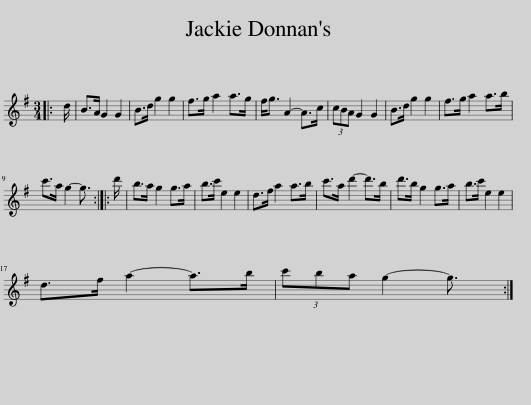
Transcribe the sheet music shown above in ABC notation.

X:1
L:1/8
M:3/4
I:linebreak $
K:G
V:1 treble
V:1
|: d/ | B>A G2 G2 | B>d g2 g2 | f>g a2 a>g | f<g A2- A>c | %5
 (3cBA G2 G2 | B>d g2 g2 | f>g a2 a>b |$ c'>a g2- g3/2 :: d'/ | %10
 b>a g2 g>a | b>c' e2 e2 | d>f a2 a>b | c'>a d'2- d'>b | d'>b g2 g>a | %15
 b>c' e2 e2 |$ d>f a2- a>b | (3c'ba g2- g3/2 :| %18
